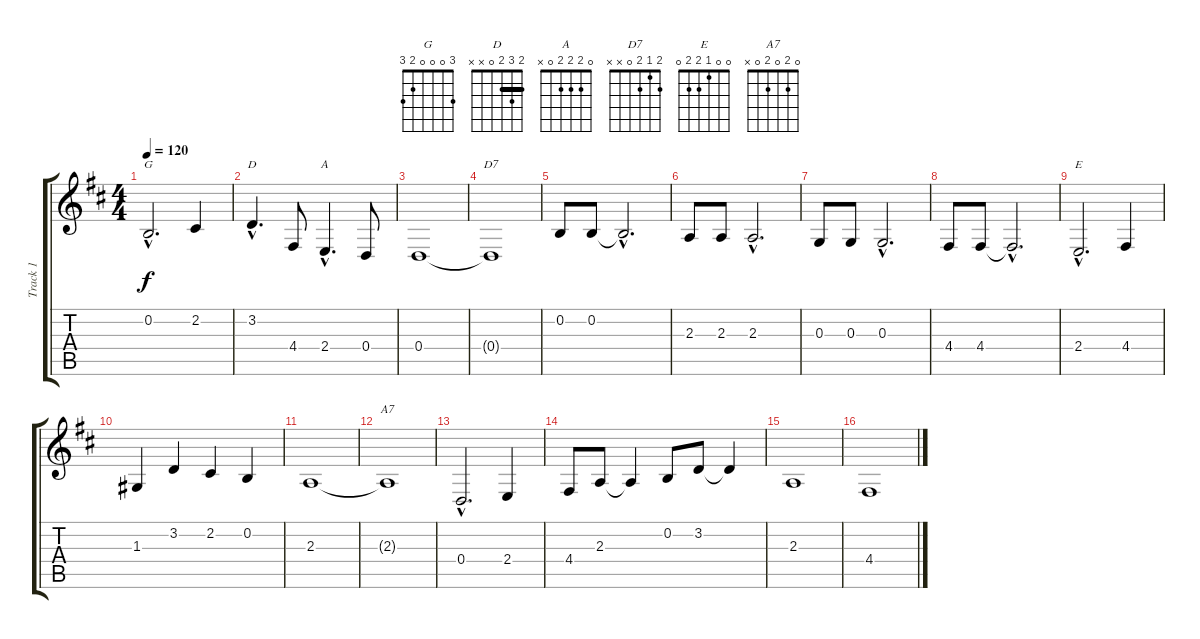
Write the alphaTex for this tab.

\track ("Track 1" "Track 1") {instrument accordion}
\staff {score tabs}
\tuning (E4 B3 G3 D3 A2 E2) {hide}
\chord ("G" 3 0 0 0 2 3)
\chord ("D" 2 3 2 0 x x) {barre 2}
\chord ("A" 0 2 2 2 0 x)
\chord ("D7" 2 1 2 0 x x)
\chord ("E" 0 0 1 2 2 0)
\chord ("A7" 0 2 0 2 0 x)
\ts (4 4)
\tempo 120
\clef g2
\ks d
0.2{hac}.2{d ch "G" dy f} 2.2.4 |
3.2{hac}.4{d ch "D"} 4.4.8 2.4{hac}.4{d ch "A"} 0.4.8 |
0.4.1 |
0.4{t}.1{ch "D7"} |
0.2.8 0.2.8 0.2{hac t}.2{d} |
2.3.8 2.3.8 2.3{hac}.2{d} |
0.3.8 0.3.8 0.3{hac}.2{d} |
4.4.8 4.4.8 4.4{hac t}.2{d} |
2.4{hac}.2{d ch "E"} 4.4.4 |
1.3.4 3.2.4 2.2.4 0.2.4 |
2.3.1 |
2.3{t}.1{ch "A7"} |
0.4{hac}.2{d} 2.4.4 |
4.4.8 2.3.8 2.3{t}.4 0.2.8 3.2.8 3.2{t}.4 |
2.3.1 |
4.4.1
